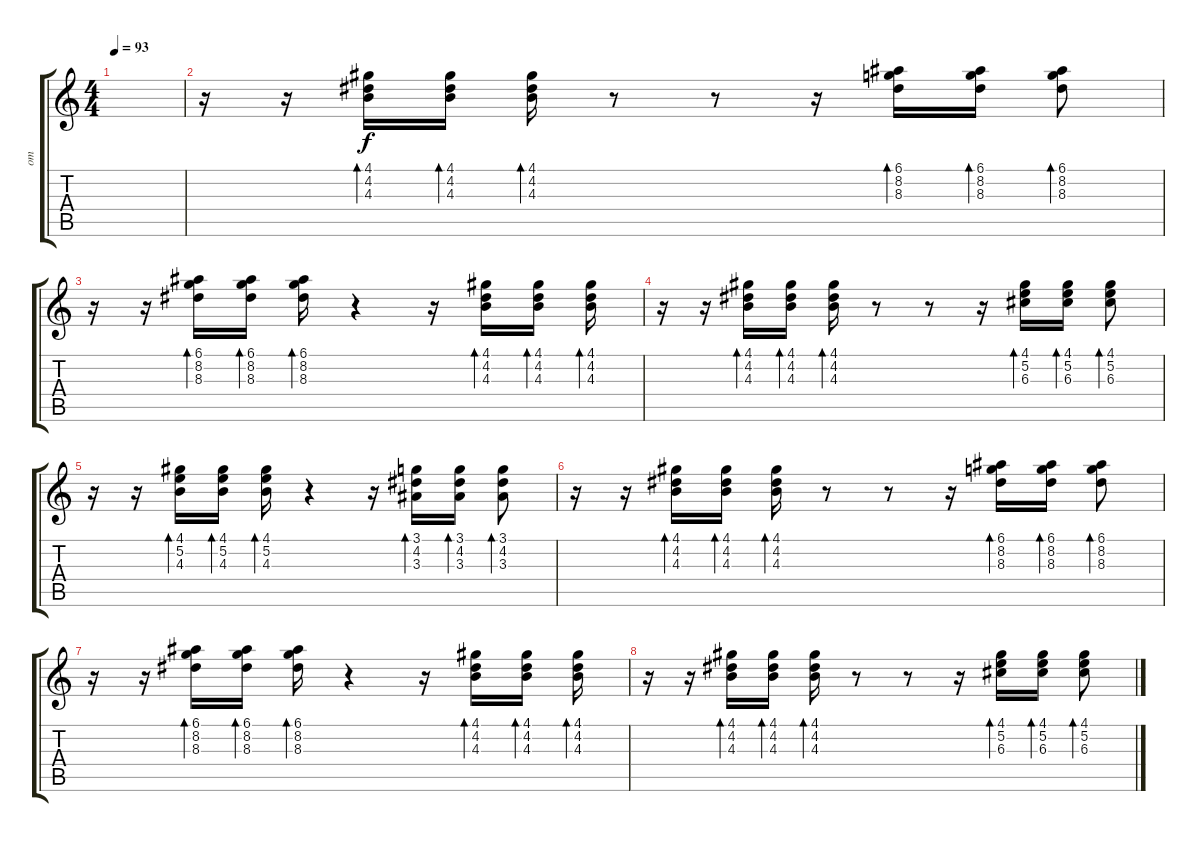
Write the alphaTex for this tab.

\track ("от" "от") {solo instrument acousticguitarsteel}
\staff {score tabs}
\tuning (E4 B3 G3 D3 A2 E2) {hide}
\ts (4 4)
\tempo 93
\clef g2
\ks c
|
r.16 r.16 (4.1 4.2 4.3).16{bd 60} (4.1 4.2 4.3).16{bd 60} (4.1 4.2 4.3).16{bd 60} r.8 r.8 r.16 (6.1 8.2 8.3).16{bd 60} (6.1 8.2 8.3).16{bd 60} (6.1 8.2 8.3).8{bd 60} |
r.16 r.16 (6.1 8.2 8.3).16{bd 60} (6.1 8.2 8.3).16{bd 60} (6.1 8.2 8.3).16{bd 60} r.4 r.16 (4.1 4.2 4.3).16{bd 60} (4.1 4.2 4.3).16{bd 60} (4.1 4.2 4.3).16{bd 60} |
r.16 r.16 (4.1 4.2 4.3).16{bd 60} (4.1 4.2 4.3).16{bd 60} (4.1 4.2 4.3).16{bd 60} r.8 r.8 r.16 (4.1 5.2 6.3).16{bd 60} (4.1 5.2 6.3).16{bd 60} (4.1 5.2 6.3).8{bd 60} |
r.16 r.16 (4.1 5.2 4.3).16{bd 60} (4.1 5.2 4.3).16{bd 60} (4.1 5.2 4.3).16{bd 60} r.4 r.16 (3.1 4.2 3.3).16{bd 60} (3.1 4.2 3.3).16{bd 60} (3.1 4.2 3.3).8{bd 60} |
r.16 r.16 (4.1 4.2 4.3).16{bd 60} (4.1 4.2 4.3).16{bd 60} (4.1 4.2 4.3).16{bd 60} r.8 r.8 r.16 (6.1 8.2 8.3).16{bd 60} (6.1 8.2 8.3).16{bd 60} (6.1 8.2 8.3).8{bd 60} |
r.16 r.16 (6.1 8.2 8.3).16{bd 60} (6.1 8.2 8.3).16{bd 60} (6.1 8.2 8.3).16{bd 60} r.4 r.16 (4.1 4.2 4.3).16{bd 60} (4.1 4.2 4.3).16{bd 60} (4.1 4.2 4.3).16{bd 60} |
r.16 r.16 (4.1 4.2 4.3).16{bd 60} (4.1 4.2 4.3).16{bd 60} (4.1 4.2 4.3).16{bd 60} r.8 r.8 r.16 (4.1 5.2 6.3).16{bd 60} (4.1 5.2 6.3).16{bd 60} (4.1 5.2 6.3).8{bd 60}
